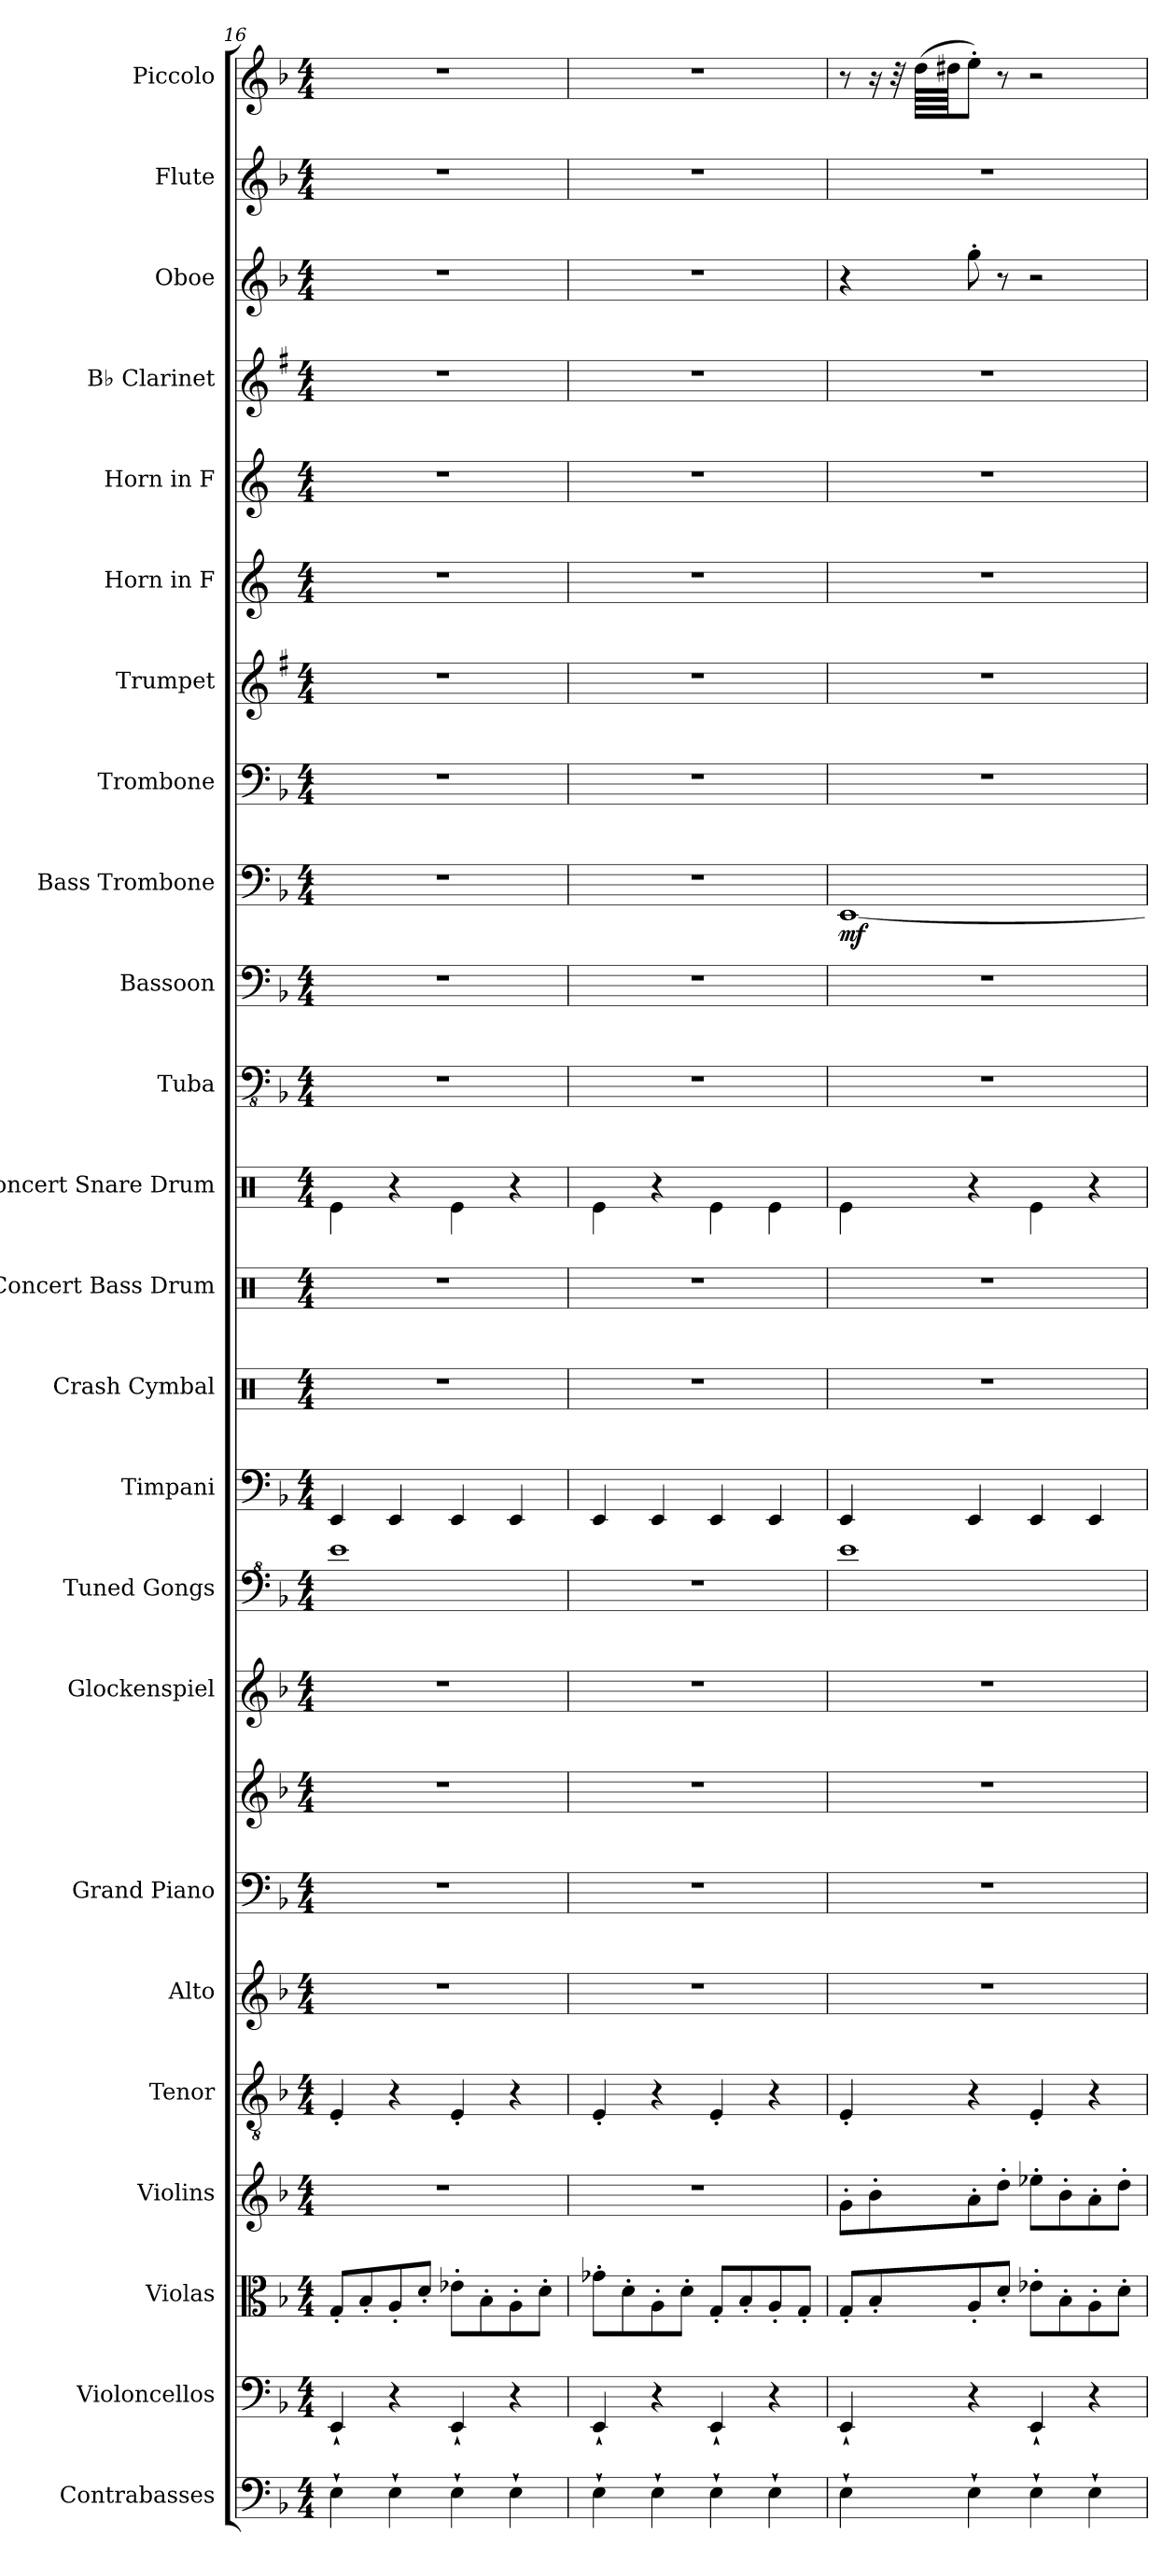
**kern	**kern	**kern	**kern	**kern	**kern	**kern	**kern	**kern	**kern	**kern	**kern	**kern	**kern	**kern	**kern	**kern	**dynam	**kern	**kern	**kern	**kern	**kern	**kern	**kern	**kern
*part24	*part23	*part22	*part21	*part20	*part19	*part18	*part18	*part17	*part16	*part15	*part14	*part13	*part12	*part11	*part10	*part9	*part9	*part8	*part7	*part6	*part5	*part4	*part3	*part2	*part1
*staff25	*staff24	*staff23	*staff22	*staff21	*staff20	*staff19	*staff18	*staff17	*staff16	*staff15	*staff14	*staff13	*staff12	*staff11	*staff10	*staff9	*staff9	*staff8	*staff7	*staff6	*staff5	*staff4	*staff3	*staff2	*staff1
*I"Contrabasses	*I"Violoncellos	*I"Violas	*I"Violins	*I"Tenor	*I"Alto	*I"Grand Piano	*	*I"Glockenspiel	*I"Tuned Gongs	*I"Timpani	*I"Crash Cymbal	*I"Concert Bass Drum	*I"Concert Snare Drum	*I"Tuba	*I"Bassoon	*I"Bass Trombone	*	*I"Trombone	*I"Trumpet	*I"Horn in F	*I"Horn in F	*I"B♭ Clarinet	*I"Oboe	*I"Flute	*I"Piccolo
*I'Cbs.	*I'Vcs.	*I'Vlas.	*I'Vlns.	*I'T.	*I'A.	*I'Pno.	*	*I'Glock.	*I'Td. Gon.	*I'Timp.	*I'Cr. Cym.	*I'Con. BD	*I'Con. Sn.	*I'Tba.	*I'Bsn.	*I'B. Tbn.	*	*I'Tbn.	*I'Tpt.	*	*	*I'B♭ Cl.	*I'Ob.	*I'Fl.	*I'Picc.
*clefF4	*clefF4	*clefC3	*clefG2	*clefGv2	*clefG2	*clefF4	*clefG2	*clefG2	*clefF^4	*clefF4	*clefX	*clefX	*clefX	*clefFv4	*clefF4	*clefF4	*	*clefF4	*clefG2	*clefG2	*clefG2	*clefG2	*clefG2	*clefG2	*clefG2
*ITrd7c12	*	*	*	*	*	*	*	*ITrd-14c-24	*	*	*	*	*	*	*	*	*	*	*ITrd1c2	*ITrd4c7	*ITrd4c7	*ITrd1c2	*	*	*ITrd-7c-12
*k[b-]	*k[b-]	*k[b-]	*k[b-]	*k[b-]	*k[b-]	*k[b-]	*k[b-]	*k[b-]	*k[b-]	*k[b-]	*k[]	*k[]	*k[]	*k[b-]	*k[b-]	*k[b-]	*	*k[b-]	*k[b-]	*k[b-]	*k[b-]	*k[b-]	*k[b-]	*k[b-]	*k[b-]
*M4/4	*M4/4	*M4/4	*M4/4	*M4/4	*M4/4	*M4/4	*M4/4	*M4/4	*M4/4	*M4/4	*M4/4	*M4/4	*M4/4	*M4/4	*M4/4	*M4/4	*	*M4/4	*M4/4	*M4/4	*M4/4	*M4/4	*M4/4	*M4/4	*M4/4
=16	=16	=16	=16	=16	=16	=16	=16	=16	=16	=16	=16	=16	=16	=16	=16	=16	=16	=16	=16	=16	=16	=16	=16	=16	=16
4EE`\	4EE`/	8G'/L	1r	4E'/	1r	1r	1r	1r	1ee	4EE/	1r	1r	4Re\	1r	1r	1r	.	1r	1r	1r	1r	1r	1r	1r	1r
.	.	8B-'/	.	.	.	.	.	.	.	.	.	.	.	.	.	.	.	.	.	.	.	.	.	.	.
4EE`\	4r	8A'/	.	4r	.	.	.	.	.	4EE/	.	.	4r	.	.	.	.	.	.	.	.	.	.	.	.
.	.	8d'/J	.	.	.	.	.	.	.	.	.	.	.	.	.	.	.	.	.	.	.	.	.	.	.
4EE`\	4EE`/	8e-X'\L	.	4E'/	.	.	.	.	.	4EE/	.	.	4Re\	.	.	.	.	.	.	.	.	.	.	.	.
.	.	8B-'\	.	.	.	.	.	.	.	.	.	.	.	.	.	.	.	.	.	.	.	.	.	.	.
4EE`\	4r	8A'\	.	4r	.	.	.	.	.	4EE/	.	.	4r	.	.	.	.	.	.	.	.	.	.	.	.
.	.	8d'\J	.	.	.	.	.	.	.	.	.	.	.	.	.	.	.	.	.	.	.	.	.	.	.
=17	=17	=17	=17	=17	=17	=17	=17	=17	=17	=17	=17	=17	=17	=17	=17	=17	=17	=17	=17	=17	=17	=17	=17	=17	=17
4EE`\	4EE`/	8g-X'\L	1r	4E'/	1r	1r	1r	1r	1r	4EE/	1r	1r	4Re\	1r	1r	1r	.	1r	1r	1r	1r	1r	1r	1r	1r
.	.	8d'\	.	.	.	.	.	.	.	.	.	.	.	.	.	.	.	.	.	.	.	.	.	.	.
4EE`\	4r	8A'\	.	4r	.	.	.	.	.	4EE/	.	.	4r	.	.	.	.	.	.	.	.	.	.	.	.
.	.	8d'\J	.	.	.	.	.	.	.	.	.	.	.	.	.	.	.	.	.	.	.	.	.	.	.
4EE`\	4EE`/	8G'/L	.	4E'/	.	.	.	.	.	4EE/	.	.	4Re\	.	.	.	.	.	.	.	.	.	.	.	.
.	.	8B-'/	.	.	.	.	.	.	.	.	.	.	.	.	.	.	.	.	.	.	.	.	.	.	.
4EE`\	4r	8A'/	.	4r	.	.	.	.	.	4EE/	.	.	4Re\	.	.	.	.	.	.	.	.	.	.	.	.
.	.	8G'/J	.	.	.	.	.	.	.	.	.	.	.	.	.	.	.	.	.	.	.	.	.	.	.
=18	=18	=18	=18	=18	=18	=18	=18	=18	=18	=18	=18	=18	=18	=18	=18	=18	=18	=18	=18	=18	=18	=18	=18	=18	=18
!	!	!	!	!	!	!	!	!	!	!	!	!	!	!	!	!	!LO:DY:b	!	!	!	!	!	!	!	!
4EE`\	4EE`/	8G'/L	8g'\L	4E'/	1r	1r	1r	1r	1ee	4EE/	1r	1r	4Re\	1r	1r	[1EE	mf	1r	1r	1r	1r	1r	4r	1r	8r
.	.	8B-'/	8b-'\	.	.	.	.	.	.	.	.	.	.	.	.	.	.	.	.	.	.	.	.	.	16r
.	.	.	.	.	.	.	.	.	.	.	.	.	.	.	.	.	.	.	.	.	.	.	.	.	32r
.	.	.	.	.	.	.	.	.	.	.	.	.	.	.	.	.	.	.	.	.	.	.	.	.	(>64ddd\LLLL
.	.	.	.	.	.	.	.	.	.	.	.	.	.	.	.	.	.	.	.	.	.	.	.	.	64ddd#X\JJJ
4EE`\	4r	8A'/	8a'\	4r	.	.	.	.	.	4EE/	.	.	4r	.	.	.	.	.	.	.	.	.	8gg'\	.	8eee'\J)
.	.	8d'/J	8dd'\J	.	.	.	.	.	.	.	.	.	.	.	.	.	.	.	.	.	.	.	8r	.	8r
4EE`\	4EE`/	8e-X'\L	8ee-X'\L	4E'/	.	.	.	.	.	4EE/	.	.	4Re\	.	.	.	.	.	.	.	.	.	2r	.	2r
.	.	8B-'\	8b-'\	.	.	.	.	.	.	.	.	.	.	.	.	.	.	.	.	.	.	.	.	.	.
4EE`\	4r	8A'\	8a'\	4r	.	.	.	.	.	4EE/	.	.	4r	.	.	.	.	.	.	.	.	.	.	.	.
.	.	8d'\J	8dd'\J	.	.	.	.	.	.	.	.	.	.	.	.	.	.	.	.	.	.	.	.	.	.
=	=	=	=	=	=	=	=	=	=	=	=	=	=	=	=	=	=	=	=	=	=	=	=	=	=
*-	*-	*-	*-	*-	*-	*-	*-	*-	*-	*-	*-	*-	*-	*-	*-	*-	*-	*-	*-	*-	*-	*-	*-	*-	*-
